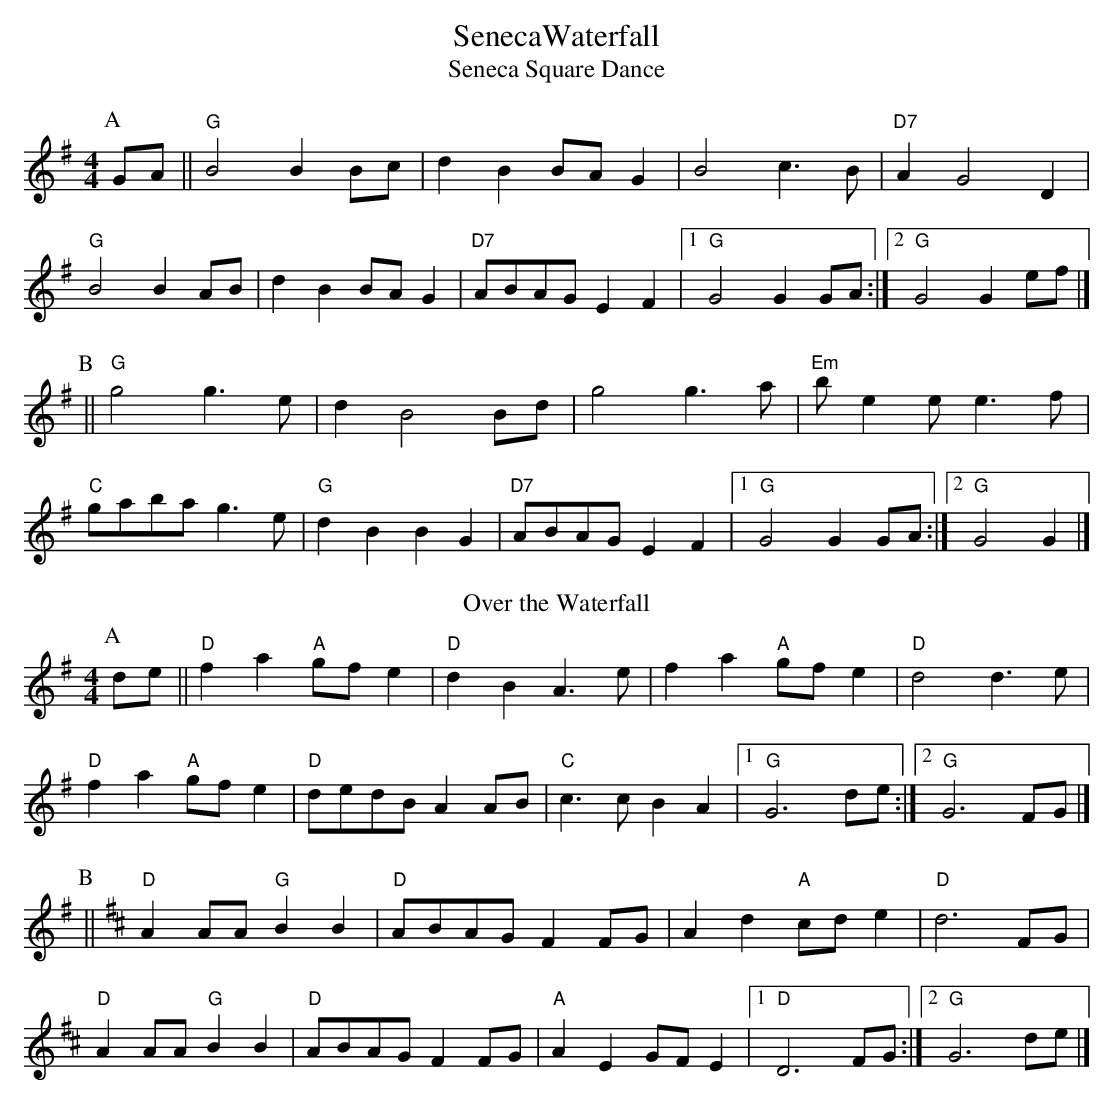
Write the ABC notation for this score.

X:1
T:SenecaWaterfall
T:
T:Seneca Square Dance
M:4/4
L:1/8
K:Gmaj
P:A
GA || "G" B4 B2 Bc |d2 B2 BA G2 |B4 c3 B |"D7"A2 G4 D2 |
"G" B4 B2 AB |d2B2BAG2 |"D7"ABAGE2F2 |1 "G" G4 G2 GA:|2 "G" G4 G2 ef |]
P:B
|| "G" g4g3e |d2B4Bd |g4 g3a |"Em"be2ee3f |
"C" gabag3e | "G" d2B2 B2G2 |"D7"ABAGE2F2 |1 "G" G4 G2 GA:|2 "G" G4G2 |]
T:Over the Waterfall
M:4/4
K:Dmix
P:A
de\
|| "D" f2a2 "A" gfe2 | "D" d2B2 A2>e2 | f2a2 "A" gfe2 | "D" d4 d2>e2 |
"D" f2a2 "A" gfe2 | "D" dedB A2AB | "C" c3 c B2A2 |1 "G" G6 de:|2 "G" G6 FG |]
P:B
K:Dmaj
|| "D" A2AA "G" B2B2 | "D" ABAG F2FG | A2d2 "A" cde2 | "D" d6FG |
"D" A2AA "G" B2B2 | "D" ABAG F2FG |"A" A2E2 GFE2 |1 "D" D6 FG:|2 "G" G6 de |]
